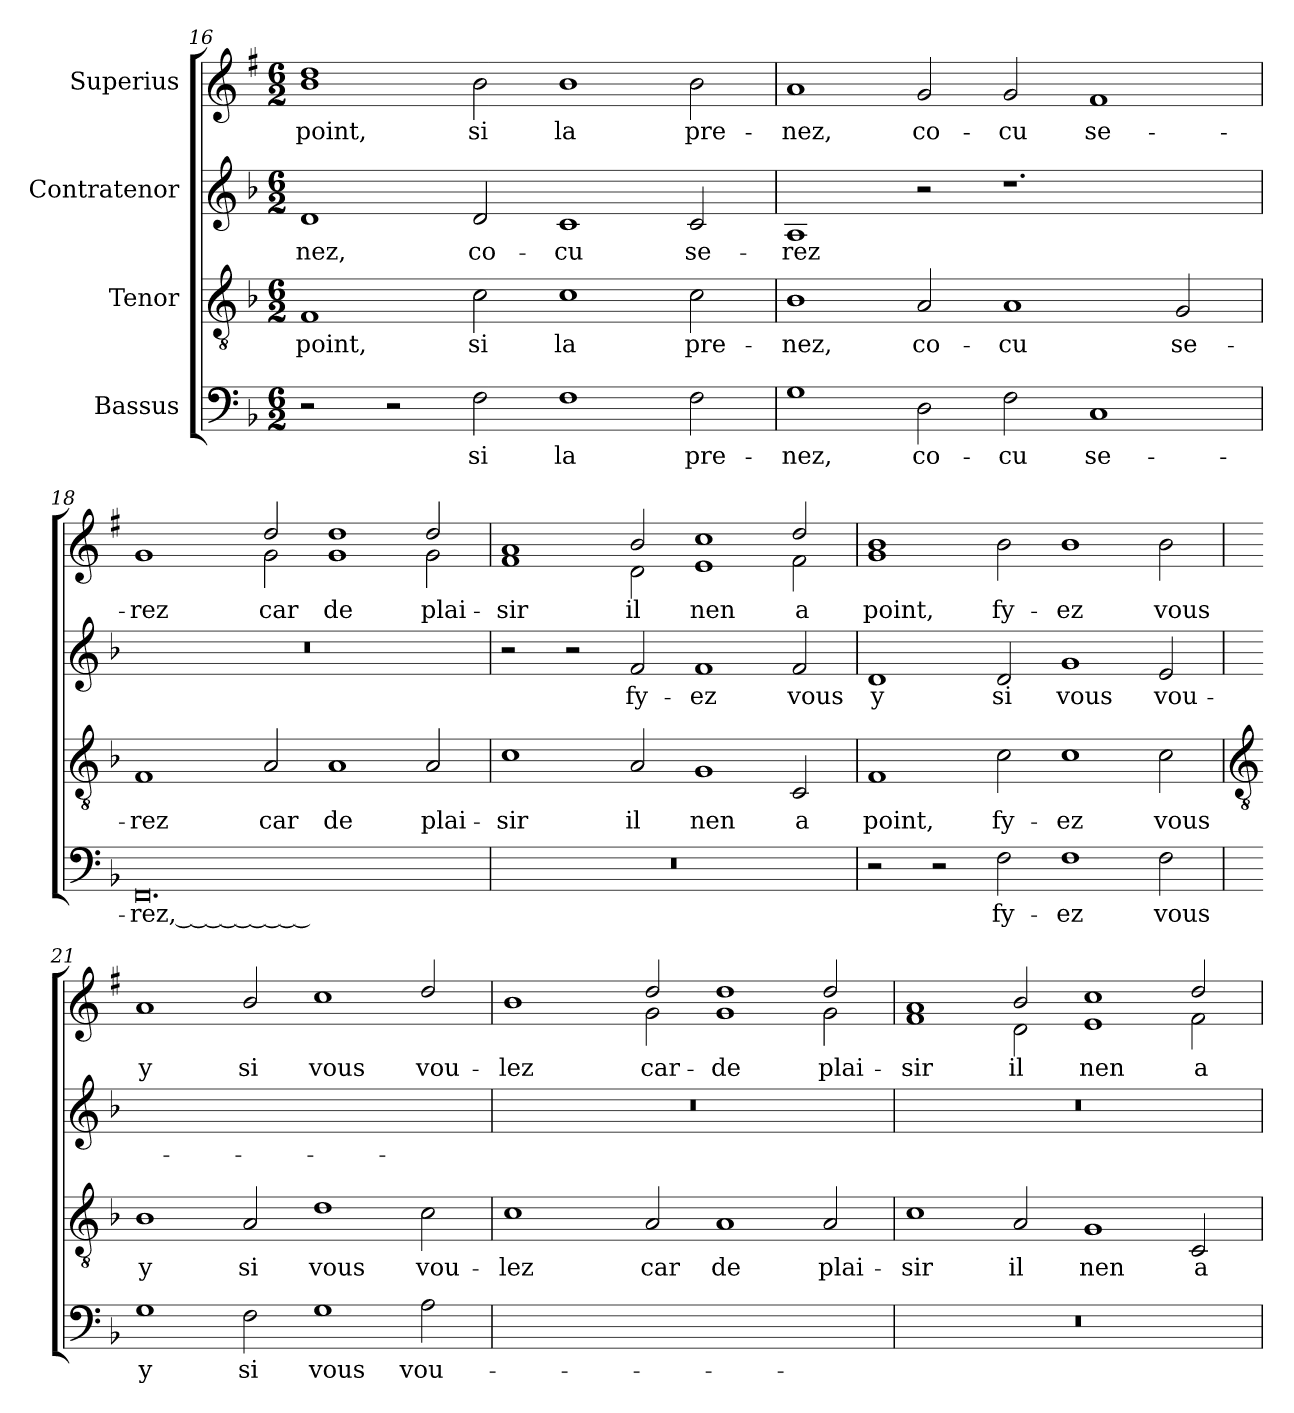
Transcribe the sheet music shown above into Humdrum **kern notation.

**kern	**text	**kern	**text	**kern	**text	**kern	**text
*part4	*part4	*part3	*part3	*part2	*part2	*part1	*part1
*staff4	*staff4	*staff3	*staff3	*staff2	*staff2	*staff1	*staff1
*I"Bassus	*	*I"Tenor	*	*I"Contratenor	*	*I"Superius	*
!!LO:LB:g=z
*clefF4	*	*clefGv2	*	*clefG2	*	*clefG2	*
*	*	*	*	*	*	*ITrd1c2	*
*k[b-]	*	*k[b-]	*	*k[b-]	*	*k[b-]	*
*F:	*	*F:	*	*F:	*	*F:	*
*M6/2	*	*M6/2	*	*M6/2	*	*M6/2	*
=16	=16	=16	=16	=16	=16	=16	=16
!	!	!	!LO:LY:b	!	!LO:LY:b	!	!LO:LY:b
*	*	*	*	*	*	*^	*
*	*	*	*	*	*	*	*^	*
2r	.	1F	point,	1d	-nez,	2ryy	1cc/	1a\	-point,
2r	.	.	.	.	.	2ryy	.	.	.
!	!LO:LY:b	!	!LO:LY:b	!	!LO:LY:b	!	!	!	!LO:LY:b
2F	si	2c	si	2d	co-	2a	2ryy	2ryy	si
!	!LO:LY:b	!	!LO:LY:b	!	!LO:LY:b	!	!	!	!LO:LY:b
1F	la	1c	la	1c	-cu	1a	1.ryy	1.ryy	la
!	!LO:LY:b	!	!LO:LY:b	!	!LO:LY:b	!	!	!	!LO:LY:b
2F	pre-	2c	pre-	2c	se-	2a	.	.	pre-
=17	=17	=17	=17	=17	=17	=17	=17	=17	=17
!	!LO:LY:b	!	!LO:LY:b	!	!LO:LY:b	!	!LO:N:vis=0	!LO:N:vis=0	!LO:LY:b
1G	-nez,	1B-	-nez,	1A	-rez	1g	0.ryy	0.ryy	nez,
!	!LO:LY:b	!	!LO:LY:b	!	!	!	!	!	!LO:LY:b
2D	co-	2A	co-	2r	.	2f	.	.	co-
!	!LO:LY:b	!	!LO:LY:b	!	!	!	!	!	!LO:LY:b
2F	-cu	1A	-cu	1.r	.	2f	.	.	-cu
!	!LO:LY:b	!	!	!	!	!	!	!	!LO:LY:b
1C	se-	.	.	.	.	1e	.	.	se-
!	!	!	!LO:LY:b	!	!	!	!	!	!
.	.	2G	se-	.	.	.	.	.	.
=18	=18	=18	=18	=18	=18	=18	=18	=18	=18
!	!LO:LY:b	!	!LO:LY:b	!	!	!	!	!	!LO:LY:b
0.FF	-rez,__________	1F	-rez	0.r	.	1f	2ryy	2ryy	-rez
.	.	.	.	.	.	.	2ryy	2ryy	.
!	!	!	!LO:LY:b	!	!	!	!	!	!LO:LY:b
.	.	2A	car	.	.	2ryy	2cc/	2f\	car
!	!	!	!LO:LY:b	!	!	!	!	!	!LO:LY:b
.	.	1A	de	.	.	1.ryy	1cc/	1f\	de
!	!	!	!LO:LY:b	!	!	!	!	!	!LO:LY:b
.	.	2A	plai-	.	.	.	2cc/	2f\	plai-
=19	=19	=19	=19	=19	=19	=19	=19	=19	=19
!	!	!	!LO:LY:b	!	!	!	!	!	!LO:LY:b
0.r	.	1c	-sir	2r	.	0.ryy	1g/	1e\	-sir
.	.	.	.	2r	.	.	.	.	.
!	!	!	!LO:LY:b	!	!LO:LY:b	!	!	!	!LO:LY:b
.	.	2A	il	2f	fy-	.	2a/	2c\	il
!	!	!	!LO:LY:b	!	!LO:LY:b	!	!	!	!LO:LY:b
.	.	1G	nen	1f	-ez	.	1b-/	1d\	nen
!	!	!	!LO:LY:b	!	!LO:LY:b	!	!	!	!LO:LY:b
.	.	2C	a	2f	vous	.	2cc/	2e\	a
!!LO:LB:g=z	!!	!!
=20	=20	=20	=20	=20	=20	=20	=20	=20	=20
!	!	!	!LO:LY:b	!	!LO:LY:b	!	!	!	!LO:LY:b
2r	.	1F	point,	1d	y	2ryy	1a/	1f\	point,
2r	.	.	.	.	.	2ryy	.	.	.
!	!LO:LY:b	!	!LO:LY:b	!	!LO:LY:b	!	!	!	!LO:LY:b
2F	fy-	2c	fy-	2d	si	2a	0ryy	0ryy	fy-
!	!LO:LY:b	!	!LO:LY:b	!	!LO:LY:b	!	!	!	!LO:LY:b
1F	-ez	1c	-ez	1g	vous	1a	.	.	-ez
!	!LO:LY:b	!	!LO:LY:b	!	!LO:LY:b	!	!	!	!LO:LY:b
2F	vous	2c	vous	2e	vou-	2a	.	.	vous
!!LO:LB:g=z	!!	!!
=21	=21	=21	=21	=21	=21	=21	=21	=21	=21
*	*	*clefGv2	*	*	*	*	*	*	*
!	!LO:LY:b	!	!LO:LY:b	!	!LO:LY:b	!	!LO:N:vis=0	!LO:N:vis=0	!LO:LY:b
1G	y	1B-	y	[1.fyy	-lez	1g	0.ryy	0.ryy	y
!	!LO:LY:b	!	!LO:LY:b	!	!	!	!	!	!LO:LY:b
2F	si	2A	si	.	.	2a	.	.	si
!	!LO:LY:b	!	!LO:LY:b	!	!	!	!	!	!LO:LY:b
1G	vous	1d	vous	1fyy_	.	1b-	.	.	vous
!	!LO:LY:b	!	!LO:LY:b	!	!	!	!	!	!LO:LY:b
2A	vou-	2c	vou-	2fyy]	.	2cc	.	.	vou-
=22	=22	=22	=22	=22	=22	=22	=22	=22	=22
!	!LO:LY:b	!	!LO:LY:b	!	!	!	!	!	!LO:LY:b
[1.Fyy	-lez	1c	-lez	0.r	.	1a	2ryy	2ryy	-lez
.	.	.	.	.	.	.	2ryy	2ryy	.
!	!	!	!LO:LY:b	!	!	!	!	!	!LO:LY:b
.	.	2A	car	.	.	2ryy	2cc/	2f\	car-
!	!	!	!LO:LY:b	!	!	!	!	!	!LO:LY:b
1Fyy_	.	1A	de	.	.	1.ryy	1cc/	1f\	-de
!	!	!	!LO:LY:b	!	!	!	!	!	!LO:LY:b
2Fyy]	.	2A	plai-	.	.	.	2cc/	2f\	plai-
=23	=23	=23	=23	=23	=23	=23	=23	=23	=23
!	!	!	!LO:LY:b	!	!	!LO:N:vis=0	!	!	!LO:LY:b
0.r	.	1c	-sir	0.r	.	0.ryy	1g/	1e\	-sir
!	!	!	!LO:LY:b	!	!	!	!	!	!LO:LY:b
.	.	2A	il	.	.	.	2a/	2c\	il
!	!	!	!LO:LY:b	!	!	!	!	!	!LO:LY:b
.	.	1G	nen	.	.	.	1b-/	1d\	nen
!	!	!	!LO:LY:b	!	!	!	!	!	!LO:LY:b
.	.	2C	a	.	.	.	2cc/	2e\	a
*	*	*	*	*	*	*v	*v	*v	*
=	=	=	=	=	=	=	=
*-	*-	*-	*-	*-	*-	*-	*-
